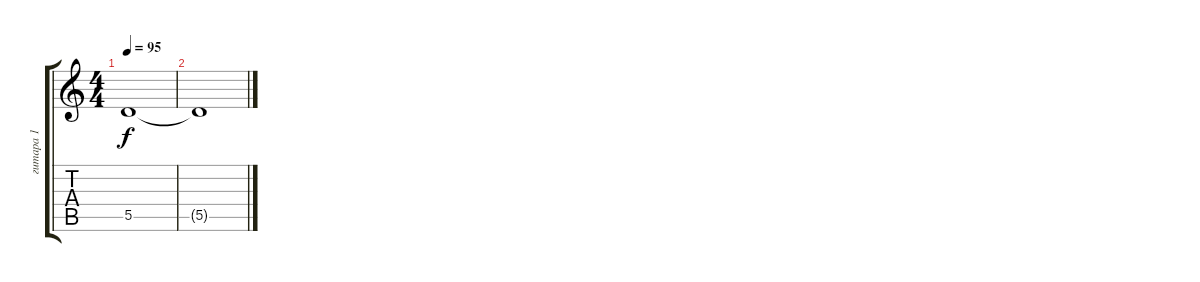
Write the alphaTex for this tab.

\track ("гитара 1" "гитара 1") {instrument distortionguitar}
\staff {score tabs}
\tuning (E4 B3 G3 D3 A2 E2) {hide}
\ts (4 4)
\tempo 95
\clef g2
\ks c
5.5.1{dy f} |
5.5{t}.1
